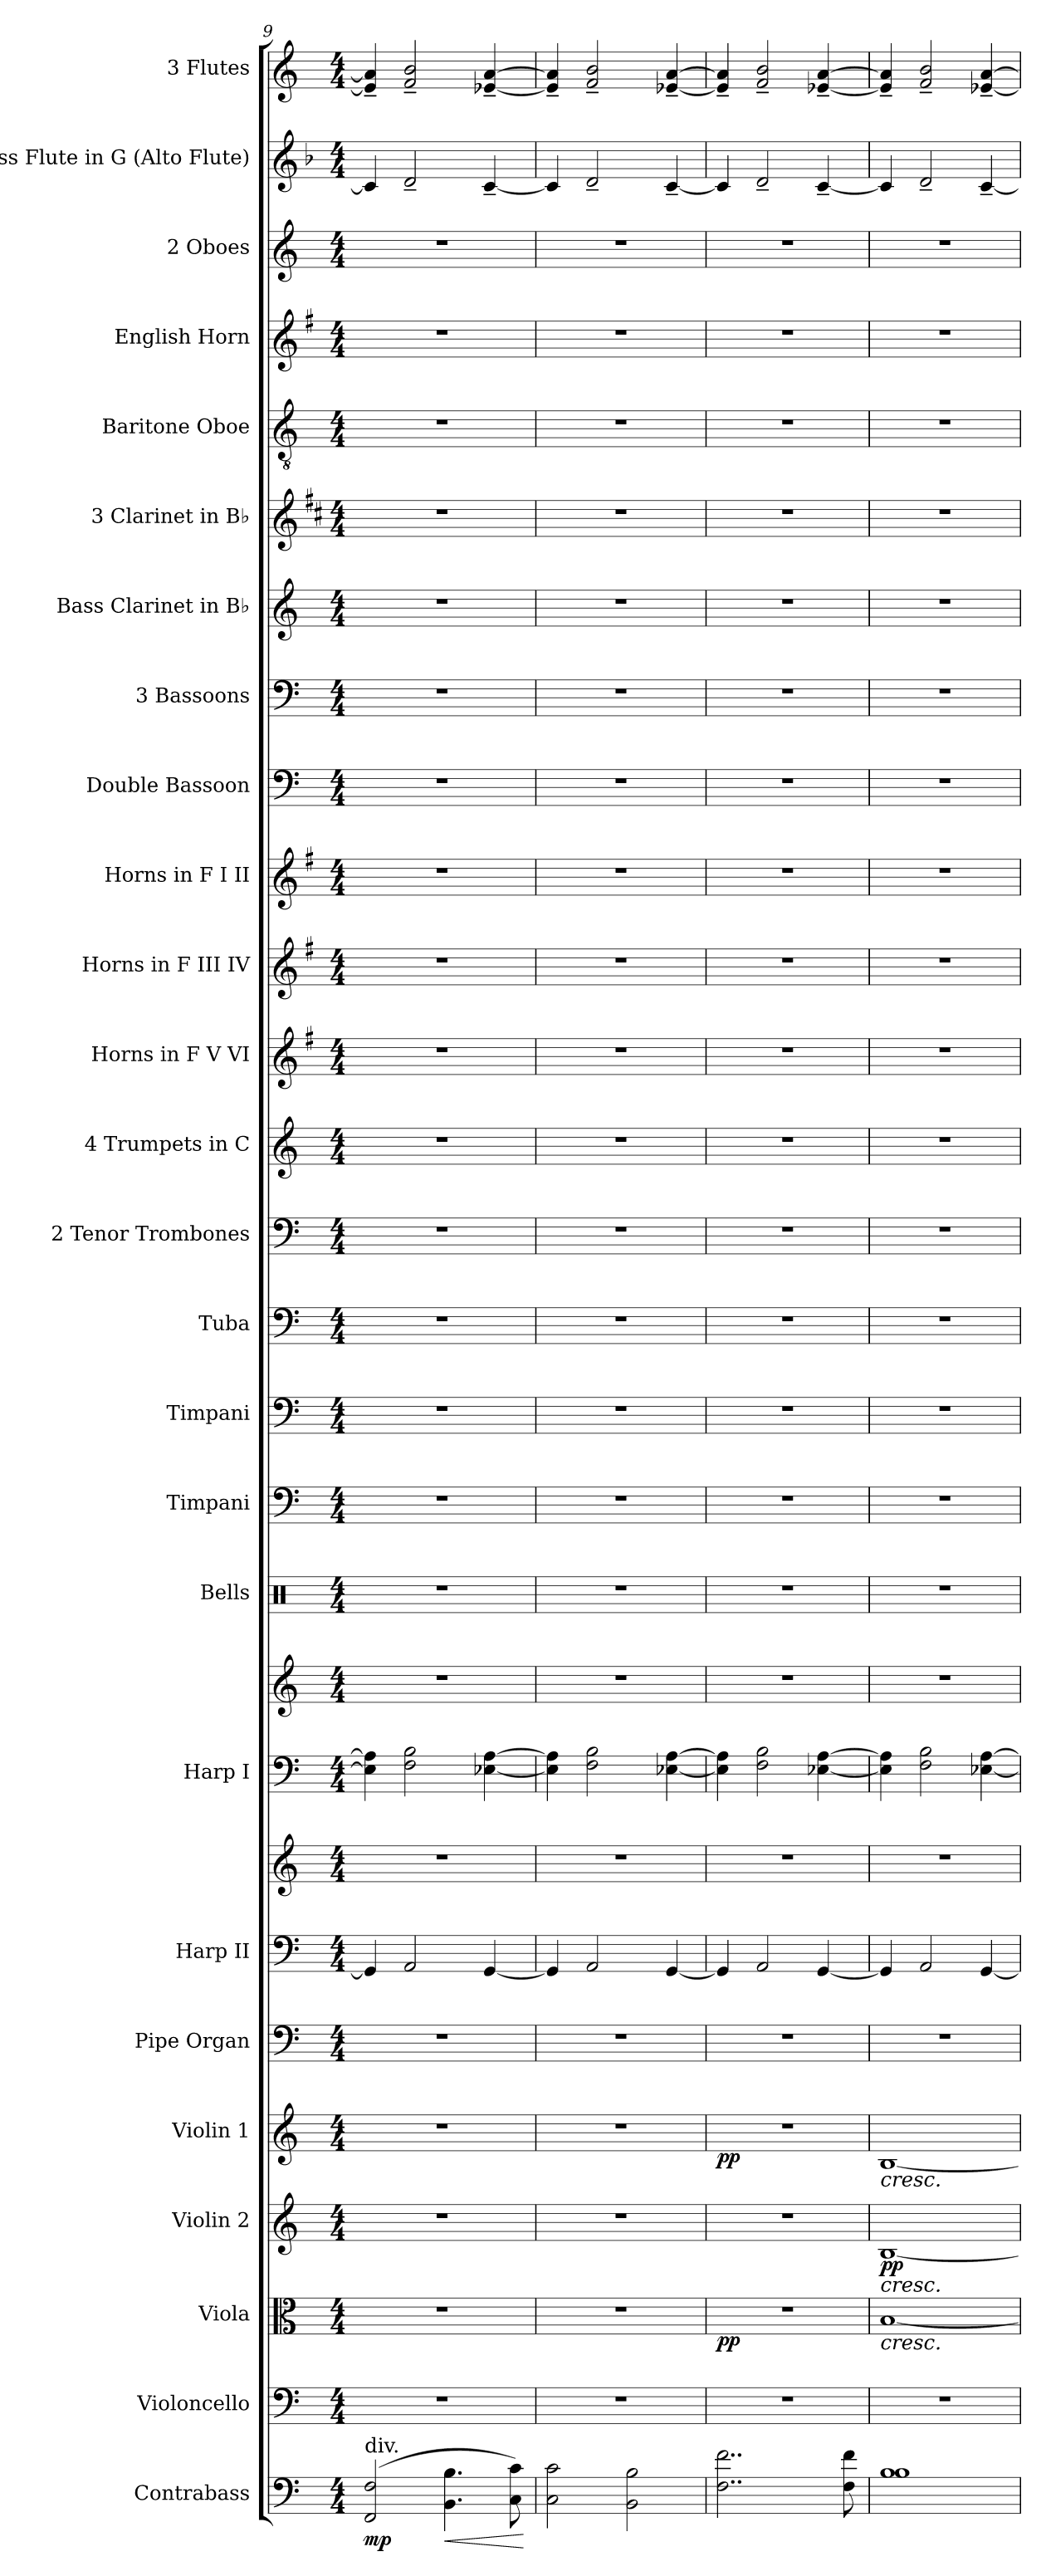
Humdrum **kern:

**kern	**dynam	**kern	**kern	**dynam	**kern	**dynam	**kern	**dynam	**kern	**kern	**kern	**kern	**kern	**kern	**kern	**kern	**kern	**kern	**kern	**kern	**kern	**kern	**kern	**kern	**kern	**kern	**kern	**kern	**kern	**kern	**kern
*part26	*part26	*part25	*part24	*part24	*part23	*part23	*part22	*part22	*part21	*part20	*part20	*part19	*part19	*part18	*part17	*part16	*part15	*part14	*part13	*part12	*part11	*part10	*part9	*part8	*part7	*part6	*part5	*part4	*part3	*part2	*part1
*staff28	*staff28	*staff27	*staff26	*staff26	*staff25	*staff25	*staff24	*staff24	*staff23	*staff22	*staff21	*staff20	*staff19	*staff18	*staff17	*staff16	*staff15	*staff14	*staff13	*staff12	*staff11	*staff10	*staff9	*staff8	*staff7	*staff6	*staff5	*staff4	*staff3	*staff2	*staff1
*I"Contrabass	*	*I"Violoncello	*I"Viola	*	*I"Violin 2	*	*I"Violin 1	*	*I"Pipe Organ	*I"Harp II	*	*I"Harp I	*	*I"Bells	*I"Timpani	*I"Timpani	*I"Tuba	*I"2 Tenor Trombones	*I"4 Trumpets in C	*I"Horns in F  V VI	*I"Horns in F  III IV	*I"Horns in F  I II	*I"Double Bassoon	*I"3 Bassoons	*I"Bass Clarinet in B♭	*I"3 Clarinet in B♭	*I"Baritone Oboe	*I"English Horn	*I"2 Oboes	*I"Bass Flute in G (Alto Flute)	*I"3 Flutes
*	*	*I'Vc.	*I'Vla.	*	*I'Vln. 2	*	*I'Vln. 1	*	*I'Org.	*I'Hrp.	*	*I'Hrp.	*	*I'Be.	*I'Timp.	*I'Timp.	*I'Tba.	*I'T. Tbn.	*	*	*	*	*	*I'Bn.	*I'B. Cl.	*	*I'Bar. Ob.	*I'E. Hn.	*I'Ob. 1	*I'A. Fl.	*I'Fl. 1
*clefF4	*	*clefF4	*clefC3	*	*clefG2	*	*clefG2	*	*clefF4	*clefF4	*clefG2	*clefF4	*clefG2	*clefX	*clefF4	*clefF4	*clefF4	*clefF4	*clefG2	*clefG2	*clefG2	*clefG2	*clefF4	*clefF4	*clefG2	*clefG2	*clefGv2	*clefG2	*clefG2	*clefG2	*clefG2
*ITrd7c12	*	*	*	*	*	*	*	*	*	*	*	*	*	*	*	*	*	*	*	*ITrd4c7	*ITrd4c7	*ITrd4c7	*ITrd7c12	*	*ITrd8c14	*ITrd1c2	*	*ITrd4c7	*	*ITrd3c5	*
*k[]	*	*k[]	*k[]	*	*k[]	*	*k[]	*	*k[]	*k[]	*k[]	*k[]	*k[]	*k[]	*k[]	*k[]	*k[]	*k[]	*k[]	*k[]	*k[]	*k[]	*k[]	*k[]	*k[]	*k[]	*k[]	*k[]	*k[]	*k[]	*k[]
*M4/4	*	*M4/4	*M4/4	*	*M4/4	*	*M4/4	*	*M4/4	*M4/4	*M4/4	*M4/4	*M4/4	*M4/4	*M4/4	*M4/4	*M4/4	*M4/4	*M4/4	*M4/4	*M4/4	*M4/4	*M4/4	*M4/4	*M4/4	*M4/4	*M4/4	*M4/4	*M4/4	*M4/4	*M4/4
=9	=9	=9	=9	=9	=9	=9	=9	=9	=9	=9	=9	=9	=9	=9	=9	=9	=9	=9	=9	=9	=9	=9	=9	=9	=9	=9	=9	=9	=9	=9	=9
!LO:TX:a:t=div.	!	!	!	!	!	!	!	!	!	!	!	!	!	!	!	!	!	!	!	!	!	!	!	!	!	!	!	!	!	!	!
!	!LO:DY:b	!	!	!	!	!	!	!	!	!	!	!	!	!	!	!	!	!	!	!	!	!	!	!	!	!	!	!	!	!	!
(2FFF/ 2FF/	mp	1r	1r	.	1r	.	1r	.	1r	4GG/]	1r	4E-\] 4A\]	1r	1r	1r	1r	1r	1r	1r	1r	1r	1r	1r	1r	1r	1r	1r	1r	1r	4G/]	4e-/]~ 4a/]~
.	.	.	.	.	.	.	.	.	.	2AA/	.	2F\ 2B\	.	.	.	.	.	.	.	.	.	.	.	.	.	.	.	.	.	2A~/	2f/~ 2b/~
!	!LO:HP:b	!	!	!	!	!	!	!	!	!	!	!	!	!	!	!	!	!	!	!	!	!	!	!	!	!	!	!	!	!	!
4.BBB\ 4.BB\	<	.	.	.	.	.	.	.	.	.	.	.	.	.	.	.	.	.	.	.	.	.	.	.	.	.	.	.	.	.	.
.	.	.	.	.	.	.	.	.	.	[4GG/	.	[4E-X\ [4A\	.	.	.	.	.	.	.	.	.	.	.	.	.	.	.	.	.	[4G~/	[4e-X/~ [4a/~
8CC\ 8C\)	.	.	.	.	.	.	.	.	.	.	.	.	.	.	.	.	.	.	.	.	.	.	.	.	.	.	.	.	.	.	.
.	[	.	.	.	.	.	.	.	.	.	.	.	.	.	.	.	.	.	.	.	.	.	.	.	.	.	.	.	.	.	.
!!LO:PB:g=z
=10	=10	=10	=10	=10	=10	=10	=10	=10	=10	=10	=10	=10	=10	=10	=10	=10	=10	=10	=10	=10	=10	=10	=10	=10	=10	=10	=10	=10	=10	=10	=10
2CC\ 2C\	.	1r	1r	.	1r	.	1r	.	1r	4GG/]	1r	4E-\] 4A\]	1r	1r	1r	1r	1r	1r	1r	1r	1r	1r	1r	1r	1r	1r	1r	1r	1r	4G/]	4e-/]~ 4a/]~
.	.	.	.	.	.	.	.	.	.	2AA/	.	2F\ 2B\	.	.	.	.	.	.	.	.	.	.	.	.	.	.	.	.	.	2A~/	2f/~ 2b/~
2BBB\ 2BB\	.	.	.	.	.	.	.	.	.	.	.	.	.	.	.	.	.	.	.	.	.	.	.	.	.	.	.	.	.	.	.
.	.	.	.	.	.	.	.	.	.	[4GG/	.	[4E-X\ [4A\	.	.	.	.	.	.	.	.	.	.	.	.	.	.	.	.	.	[4G~/	[4e-X/~ [4a/~
=11	=11	=11	=11	=11	=11	=11	=11	=11	=11	=11	=11	=11	=11	=11	=11	=11	=11	=11	=11	=11	=11	=11	=11	=11	=11	=11	=11	=11	=11	=11	=11
!	!	!	!	!LO:DY:b	!	!	!	!LO:DY:b	!	!	!	!	!	!	!	!	!	!	!	!	!	!	!	!	!	!	!	!	!	!	!
2..FF\ 2..F\	.	1r	1r	pp	1r	.	1r	pp	1r	4GG/]	1r	4E-\] 4A\]	1r	1r	1r	1r	1r	1r	1r	1r	1r	1r	1r	1r	1r	1r	1r	1r	1r	4G/]	4e-/]~ 4a/]~
.	.	.	.	.	.	.	.	.	.	2AA/	.	2F\ 2B\	.	.	.	.	.	.	.	.	.	.	.	.	.	.	.	.	.	2A~/	2f/~ 2b/~
.	.	.	.	.	.	.	.	.	.	[4GG/	.	[4E-X\ [4A\	.	.	.	.	.	.	.	.	.	.	.	.	.	.	.	.	.	[4G~/	[4e-X/~ [4a/~
8FF\ 8F\	.	.	.	.	.	.	.	.	.	.	.	.	.	.	.	.	.	.	.	.	.	.	.	.	.	.	.	.	.	.	.
=12	=12	=12	=12	=12	=12	=12	=12	=12	=12	=12	=12	=12	=12	=12	=12	=12	=12	=12	=12	=12	=12	=12	=12	=12	=12	=12	=12	=12	=12	=12	=12
*^	*	*	*	*	*	*	*	*	*	*	*	*	*	*	*	*	*	*	*	*	*	*	*	*	*	*	*	*	*	*	*
!	!	!	!	!	!	!	!	!LO:TX:b:i:t=cresc.	!	!	!	!	!	!	!	!	!	!	!	!	!	!	!	!	!	!	!	!	!	!	!	!
!	!	!	!	!	!	!LO:TX:b:i:t=cresc.	!	!	!	!	!	!	!	!	!	!	!	!	!	!	!	!	!	!	!	!	!	!	!	!	!	!
!	!	!	!	!LO:TX:b:i:t=cresc.	!	!	!	!	!	!	!	!	!	!	!	!	!	!	!	!	!	!	!	!	!	!	!	!	!	!	!	!
!	!	!	!	!	!	!	!LO:DY:b	!	!	!	!	!	!	!	!	!	!	!	!	!	!	!	!	!	!	!	!	!	!	!	!	!
1BB	1BB	.	1r	[1B	.	[1B	pp	[1B	.	1r	4GG/]	1r	4E-\] 4A\]	1r	1r	1r	1r	1r	1r	1r	1r	1r	1r	1r	1r	1r	1r	1r	1r	1r	4G/]	4e-/]~ 4a/]~
.	.	.	.	.	.	.	.	.	.	.	2AA/	.	2F\ 2B\	.	.	.	.	.	.	.	.	.	.	.	.	.	.	.	.	.	2A~/	2f/~ 2b/~
.	.	.	.	.	.	.	.	.	.	.	[4GG/	.	[4E-X\ [4A\	.	.	.	.	.	.	.	.	.	.	.	.	.	.	.	.	.	[4G~/	[4e-X/~ [4a/~
*v	*v	*	*	*	*	*	*	*	*	*	*	*	*	*	*	*	*	*	*	*	*	*	*	*	*	*	*	*	*	*	*	*
=	=	=	=	=	=	=	=	=	=	=	=	=	=	=	=	=	=	=	=	=	=	=	=	=	=	=	=	=	=	=	=
*-	*-	*-	*-	*-	*-	*-	*-	*-	*-	*-	*-	*-	*-	*-	*-	*-	*-	*-	*-	*-	*-	*-	*-	*-	*-	*-	*-	*-	*-	*-	*-
